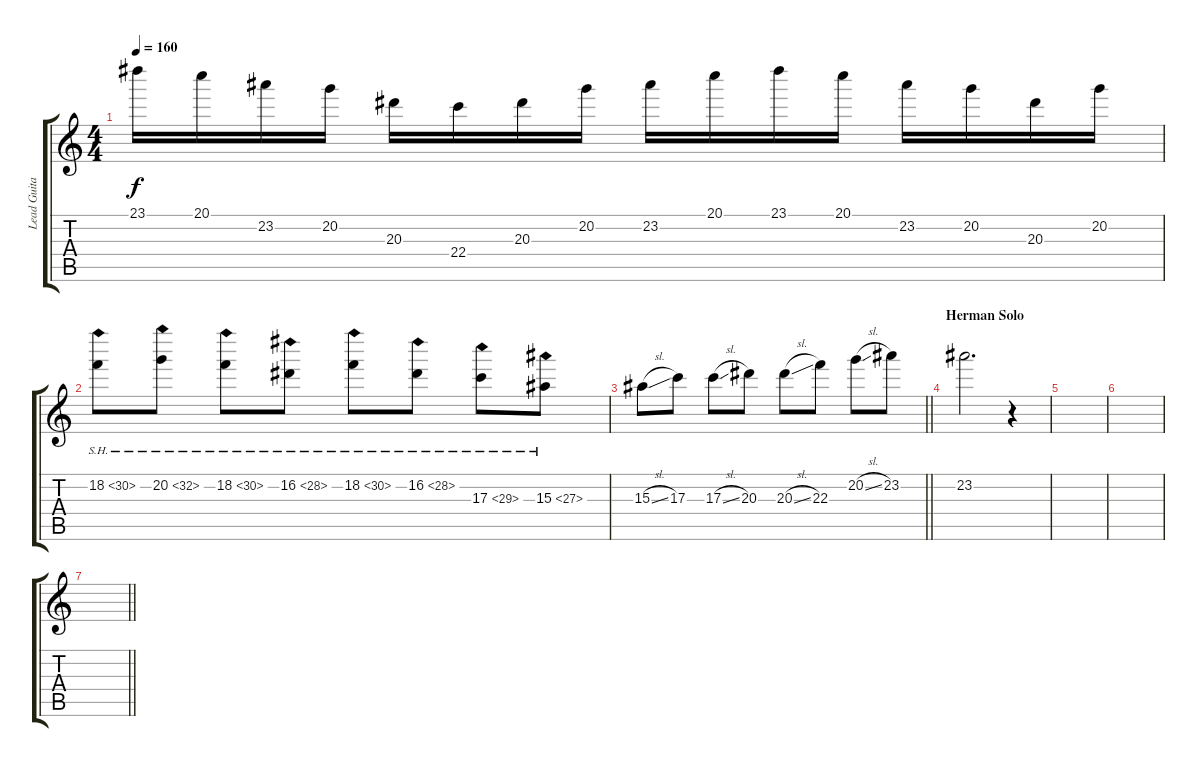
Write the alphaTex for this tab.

\track ("Lead Guitar - Sam Totman" "Lead Guita") {instrument distortionguitar}
\staff {score tabs}
\tuning (E4 B3 G3 D3 A2 E2) {hide}
\ts (4 4)
\tempo 160
\clef g2
\ks c
23.1.16{dy f} 20.1.16 23.2.16 20.2.16 20.3.16 22.4.16 20.3.16 20.2.16 23.2.16 20.1.16 23.1.16 20.1.16 23.2.16 20.2.16 20.3.16 20.2.16 |
18.2{sh 12}.8 20.2{sh 12}.8 18.2{sh 12}.8 16.2{sh 12}.8 18.2{sh 12}.8 16.2{sh 12}.8 17.3{sh 12}.8 15.3{sh 12}.8 |
\barLineRight lightlight
15.3{sl}.8 17.3.8 17.3{sl}.8 20.3.8 20.3{sl}.8 22.3.8 20.2{sl}.8 23.2.8 |
\section ("" "Herman Solo")
23.2.2{d} r.4 |
|
|
\barLineRight lightlight
